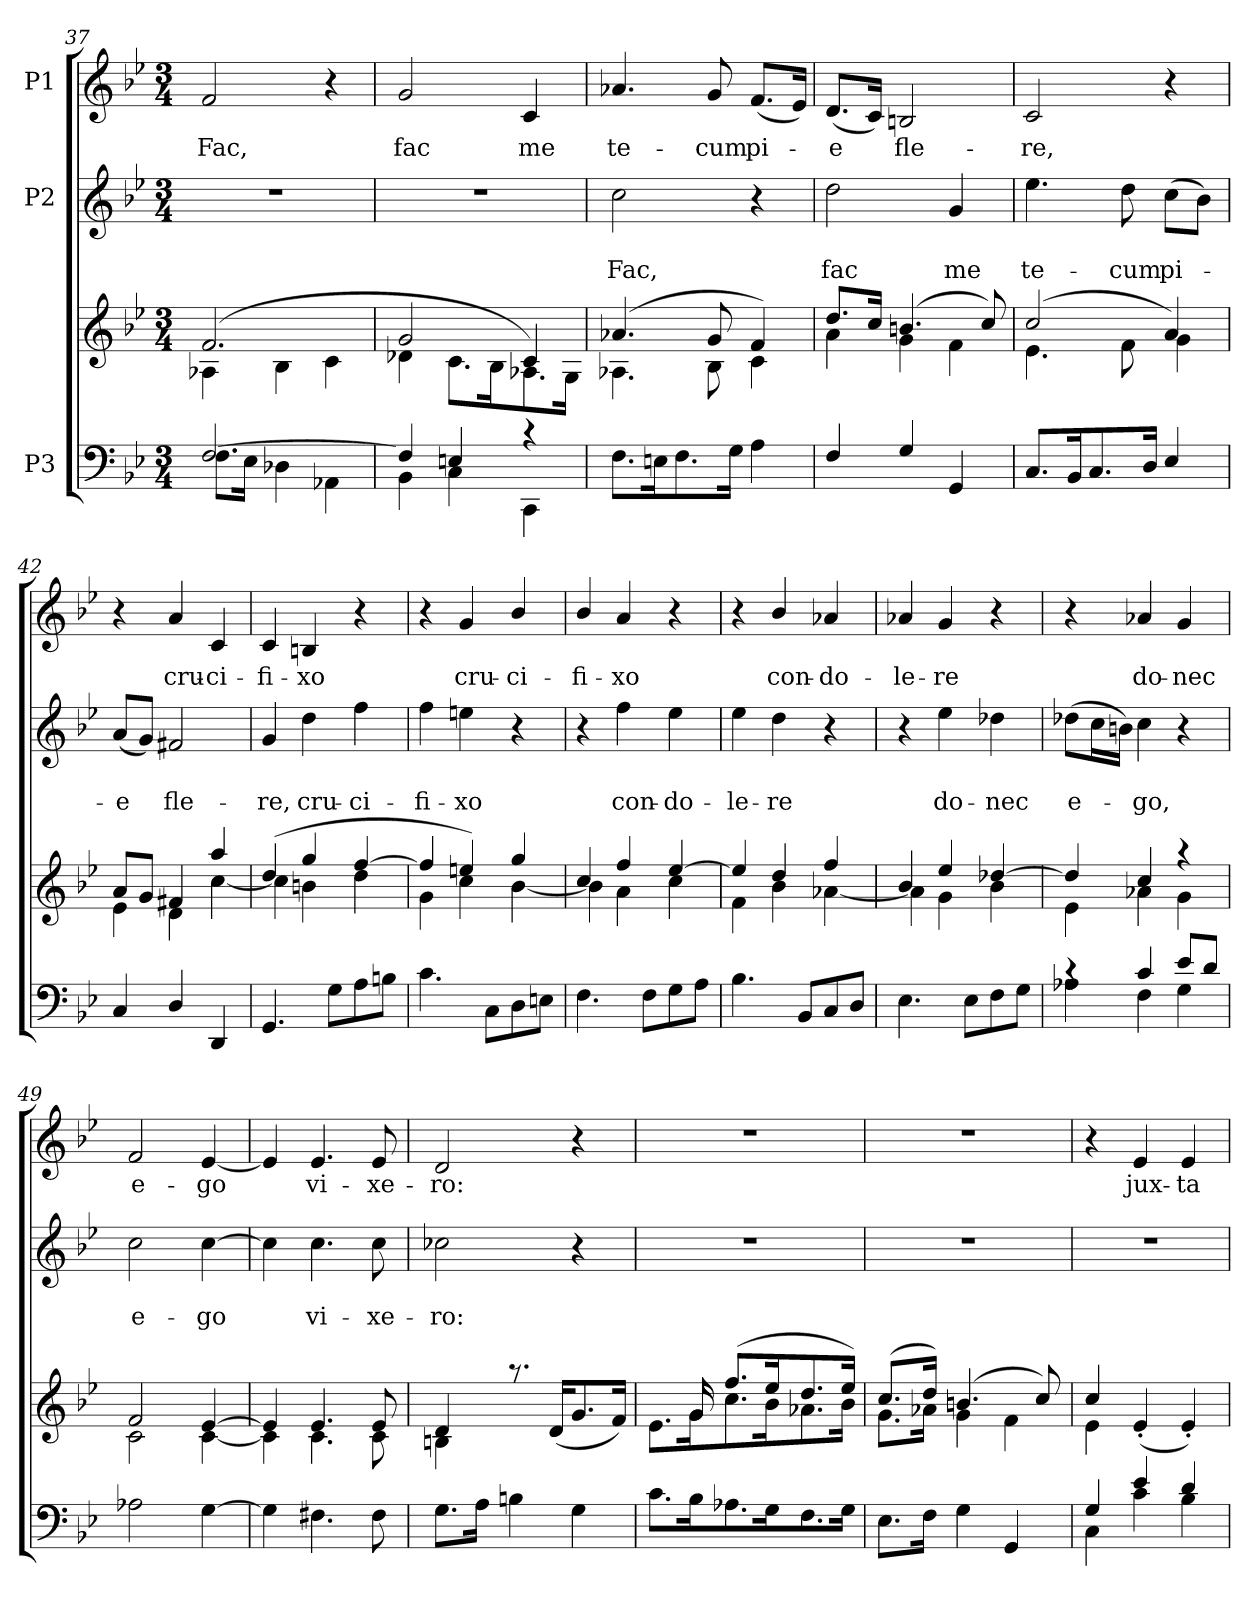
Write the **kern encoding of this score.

**kern	**kern	**kern	**text	**text	**kern	**text
*part3	*part3	*part2	*part2	*part2	*part1	*part1
*staff4	*staff3	*staff2	*staff2	*staff2	*staff1	*staff1
*I"P3	*	*I"P2	*	*	*I"P1	*
*clefF4	*clefG2	*clefG2	*	*	*clefG2	*
*k[b-e-]	*k[b-e-]	*k[b-e-]	*	*	*k[b-e-]	*
*B-:	*B-:	*B-:	*	*	*B-:	*
*M3/4	*M3/4	*M3/4	*	*	*M3/4	*
=37	=37	=37	=37	=37	=37	=37
*^	*^	*	*	*	*	*
!	!	!	!	!LO:N:vis=1	!	!	!	!LO:LY:b
[>2.F/	8.F\L	(>2.f/	4A-X\	2.r	.	.	2f/	Fac,
.	16E-\Jk	.	.	.	.	.	.	.
.	4D-X\	.	4B-\	.	.	.	.	.
.	4AA-X\	.	4c\	.	.	.	4r	.
=38	=38	=38	=38	=38	=38	=38	=38	=38
!	!	!	!	!LO:N:vis=1	!	!	!	!LO:LY:b
4F/]	4BB-\	2g/	4d-X\	2.r	.	.	2g/	fac
4En/	4C\	.	8.c\L	.	.	.	.	.
.	.	.	16B-\k	.	.	.	.	.
!	!	!	!	!	!	!	!	!LO:LY:b
4rc	4CC\	4c/)	8.A-X\	.	.	.	4c/	me
.	.	.	16G\Jk	.	.	.	.	.
!!LO:LB:g=z
=39	=39	=39	=39	=39	=39	=39	=39	=39
!	!	!	!	!	!	!LO:LY:b	!	!LO:LY:b
2.ryy	8.F\L	(>4.a-X/	4.A-X\	2cc\	.	Fac,	4.a-X/	te-
.	16En\k	.	.	.	.	.	.	.
.	8.F\	.	.	.	.	.	.	.
!	!	!	!	!	!	!	!	!LO:LY:b
.	.	8g/	8B-\	.	.	.	8g/	-cum
.	16G\Jk	.	.	.	.	.	.	.
!	!	!	!	!	!	!	!	!LO:LY:b
.	4A\	4f/)	4c\	4r	.	.	(<8.f/L	pi-
.	.	.	.	.	.	.	16e-/Jk)	.
=40	=40	=40	=40	=40	=40	=40	=40	=40
!	!	!	!	!	!	!LO:LY:b	!	!LO:LY:b
4F/	2.ryy	8.dd/L	4a\	2dd\	.	fac	(<8.d/L	-e
.	.	16cc/Jk	.	.	.	.	16c/Jk)	.
!	!	!	!	!	!	!	!	!LO:LY:b
4G/	.	(>4.bn/	4g\	.	.	.	2Bn/	fle-
!	!	!	!	!	!	!LO:LY:b	!	!
4GG/	.	.	4f\	4g/	.	me	.	.
.	.	8cc/)	.	.	.	.	.	.
=41	=41	=41	=41	=41	=41	=41	=41	=41
!	!	!	!	!	!	!LO:LY:b	!	!LO:LY:b
8.C/L	2.ryy	(>2cc/	4.e-\	4.ee-\	.	te-	2c/	-re,
16BB-/k	.	.	.	.	.	.	.	.
8.C/	.	.	.	.	.	.	.	.
!	!	!	!	!	!	!LO:LY:b	!	!
.	.	.	8f\	8dd\	.	-cum	.	.
16D/Jk	.	.	.	.	.	.	.	.
!	!	!	!	!	!	!LO:LY:b	!	!
4E-/	.	4a/)	4g\	(>8cc\L	.	pi-	4r	.
.	.	.	.	8b-\J)	.	.	.	.
=42	=42	=42	=42	=42	=42	=42	=42	=42
!	!	!	!	!	!	!LO:LY:b	!	!
4C/	2.ryy	8a/L	4e-\	(<8a/L	.	-e	4r	.
.	.	8g/J	.	8g/J)	.	.	.	.
!	!	!	!	!	!	!LO:LY:b	!	!LO:LY:b
4D/	.	4f#X/	4d\	2f#X/	.	fle-	4a/	cru-
!	!	!	!	!	!	!	!	!LO:LY:b
4DD/	.	4aa/	[<4cc\	.	.	.	4c/	-ci-
=43	=43	=43	=43	=43	=43	=43	=43	=43
!	!	!	!	!	!	!LO:LY:b	!	!LO:LY:b
4.GG/	2.ryy	(>4dd/	4cc\]	4g/	.	-re,	4c/	-fi-
!	!	!	!	!	!	!LO:LY:b	!	!LO:LY:b
.	.	4gg/	4bn\	4dd\	.	cru-	4Bn/	-xo
8G\L	.	.	.	.	.	.	.	.
!	!	!	!	!	!	!LO:LY:b	!	!
8A\	.	[>4ff/	4dd\	4ff\	.	-ci-	4r	.
8Bn\J	.	.	.	.	.	.	.	.
=44	=44	=44	=44	=44	=44	=44	=44	=44
!	!	!	!	!	!	!LO:LY:b	!	!
4.c\	2.ryy	4ff/]	4g\	4ff\	.	-fi-	4r	.
!	!	!	!	!	!	!LO:LY:b	!	!LO:LY:b
.	.	4een/)	4cc\	4een\	.	-xo	4g/	cru-
8C\L	.	.	.	.	.	.	.	.
!	!	!	!	!	!	!	!	!LO:LY:b
8D\	.	4gg/	[<4b-\	4r	.	.	4b-/	-ci-
8En\J	.	.	.	.	.	.	.	.
=45	=45	=45	=45	=45	=45	=45	=45	=45
!	!	!	!	!	!	!	!	!LO:LY:b
4.F\	2.ryy	4cc/	4b-\]	4r	.	.	4b-/	-fi-
!	!	!	!	!	!	!LO:LY:b	!	!LO:LY:b
.	.	4ff/	4a\	4ff\	.	con-	4a/	-xo
8F\L	.	.	.	.	.	.	.	.
!	!	!	!	!	!	!LO:LY:b	!	!
8G\	.	[>4ee-/	4cc\	4ee-\	.	-do-	4r	.
8A\J	.	.	.	.	.	.	.	.
!!LO:LB:g=z
=46	=46	=46	=46	=46	=46	=46	=46	=46
!	!	!	!	!	!	!LO:LY:b	!	!
4.B-\	2.ryy	4ee-/]	4f\	4ee-\	.	-le-	4r	.
!	!	!	!	!	!	!LO:LY:b	!	!LO:LY:b
.	.	4dd/	4b-\	4dd\	.	-re	4b-/	con-
8BB-/L	.	.	.	.	.	.	.	.
!	!	!	!	!	!	!	!	!LO:LY:b
8C/	.	4ff/	[<4a-X\	4r	.	.	4a-X/	-do-
8D/J	.	.	.	.	.	.	.	.
=47	=47	=47	=47	=47	=47	=47	=47	=47
!	!	!	!	!	!	!	!	!LO:LY:b
4.E-\	2.ryy	4b-/	4a-\]	4r	.	.	4a-X/	-le-
!	!	!	!	!	!	!LO:LY:b	!	!LO:LY:b
.	.	4ee-/	4g\	4ee-\	.	do-	4g/	-re
8E-\L	.	.	.	.	.	.	.	.
!	!	!	!	!	!	!LO:LY:b	!	!
8F\	.	[>4dd-X/	4b-\	4dd-X\	.	-nec	4r	.
8G\J	.	.	.	.	.	.	.	.
=48	=48	=48	=48	=48	=48	=48	=48	=48
!	!	!	!	!	!	!LO:LY:b	!	!
4rc	4A-X\	4dd-/]	4e-\	(>8dd-X\L	.	e-	4r	.
.	.	.	.	16cc\L	.	.	.	.
.	.	.	.	16bn\JJ)	.	.	.	.
!	!	!	!	!	!	!LO:LY:b	!	!LO:LY:b
4c/	4F\	4cc/	4a-X\	4cc\	.	-go,	4a-X/	do-
!	!	!	!	!	!	!	!	!LO:LY:b
8e-/L	4G\	4raa	4g\	4r	.	.	4g/	-nec
8d/J	.	.	.	.	.	.	.	.
=49	=49	=49	=49	=49	=49	=49	=49	=49
!	!	!	!	!	!	!LO:LY:b	!	!LO:LY:b
2A-X\	2.ryy	2f/	2c\	2cc\	.	e-	2f/	e-
!	!	!	!	!	!	!LO:LY:b	!	!LO:LY:b
[>4G\	.	[>4e-/	[<4c\	[>4cc\	.	-go	[<4e-/	-go
=50	=50	=50	=50	=50	=50	=50	=50	=50
4G\]	2.ryy	4e-/]	4c\]	4cc\]	.	.	4e-/]	.
!	!	!	!	!	!	!LO:LY:b	!	!LO:LY:b
4.F#X\	.	4.e-/	4.c\	4.cc\	.	vi-	4.e-/	vi-
!	!	!	!	!	!	!LO:LY:b	!	!LO:LY:b
8F#\	.	8e-/	8c\	8cc\	.	-xe-	8e-/	-xe-
=51	=51	=51	=51	=51	=51	=51	=51	=51
!	!	!	!	!	!	!LO:LY:b	!	!LO:LY:b
8.G\L	2.ryy	4d/	4Bn\	2cc-X\	.	-ro:	2d/	-ro:
16A\Jk	.	.	.	.	.	.	.	.
4Bn\	.	8.raa	2ryy	.	.	.	.	.
.	.	(<16d/KL	.	.	.	.	.	.
4G\	.	8.g/	.	4r	.	.	4r	.
.	.	16f/Jk)	.	.	.	.	.	.
=52	=52	=52	=52	=52	=52	=52	=52	=52
!	!	!	!	!LO:N:vis=1	!	!	!LO:N:vis=1	!
8.c\L	2.ryy	8.ryy	8.e-\L	2.r	.	.	2.r	.
16B-\k	.	16g/	16g\k	.	.	.	.	.
8.A-X\	.	(>8.ff/L	8.cc\	.	.	.	.	.
16G\k	.	16ee-/k	16b-\k	.	.	.	.	.
8.F\	.	8.dd/	8.a-X\	.	.	.	.	.
16G\Jk	.	16ee-/Jk)	16b-\Jk	.	.	.	.	.
!!LO:PB:g=z
=53	=53	=53	=53	=53	=53	=53	=53	=53
!	!	!	!	!LO:N:vis=1	!	!	!LO:N:vis=1	!
8.E-\L	2.ryy	(>8.cc/L	8.g\L	2.r	.	.	2.r	.
16F\Jk	.	16dd/Jk)	16a-X\Jk	.	.	.	.	.
4G\	.	(>4.bn/	4g\	.	.	.	.	.
4GG/	.	.	4f\	.	.	.	.	.
.	.	8cc/)	.	.	.	.	.	.
=54	=54	=54	=54	=54	=54	=54	=54	=54
!	!	!	!	!LO:N:vis=1	!	!	!	!
4G/	4C\	4cc/	4e-\	2.r	.	.	4r	.
!	!	!	!	!	!	!	!	!LO:LY:b
4e-/	4c\	(<4e-'</	2ryy	.	.	.	4e-/	jux-
!	!	!	!	!	!	!	!	!LO:LY:b
4d/	4B-\	4e-'</)	.	.	.	.	4e-/	-ta
*v	*v	*	*	*	*	*	*	*
*	*v	*v	*	*	*	*	*
=	=	=	=	=	=	=
*-	*-	*-	*-	*-	*-	*-
